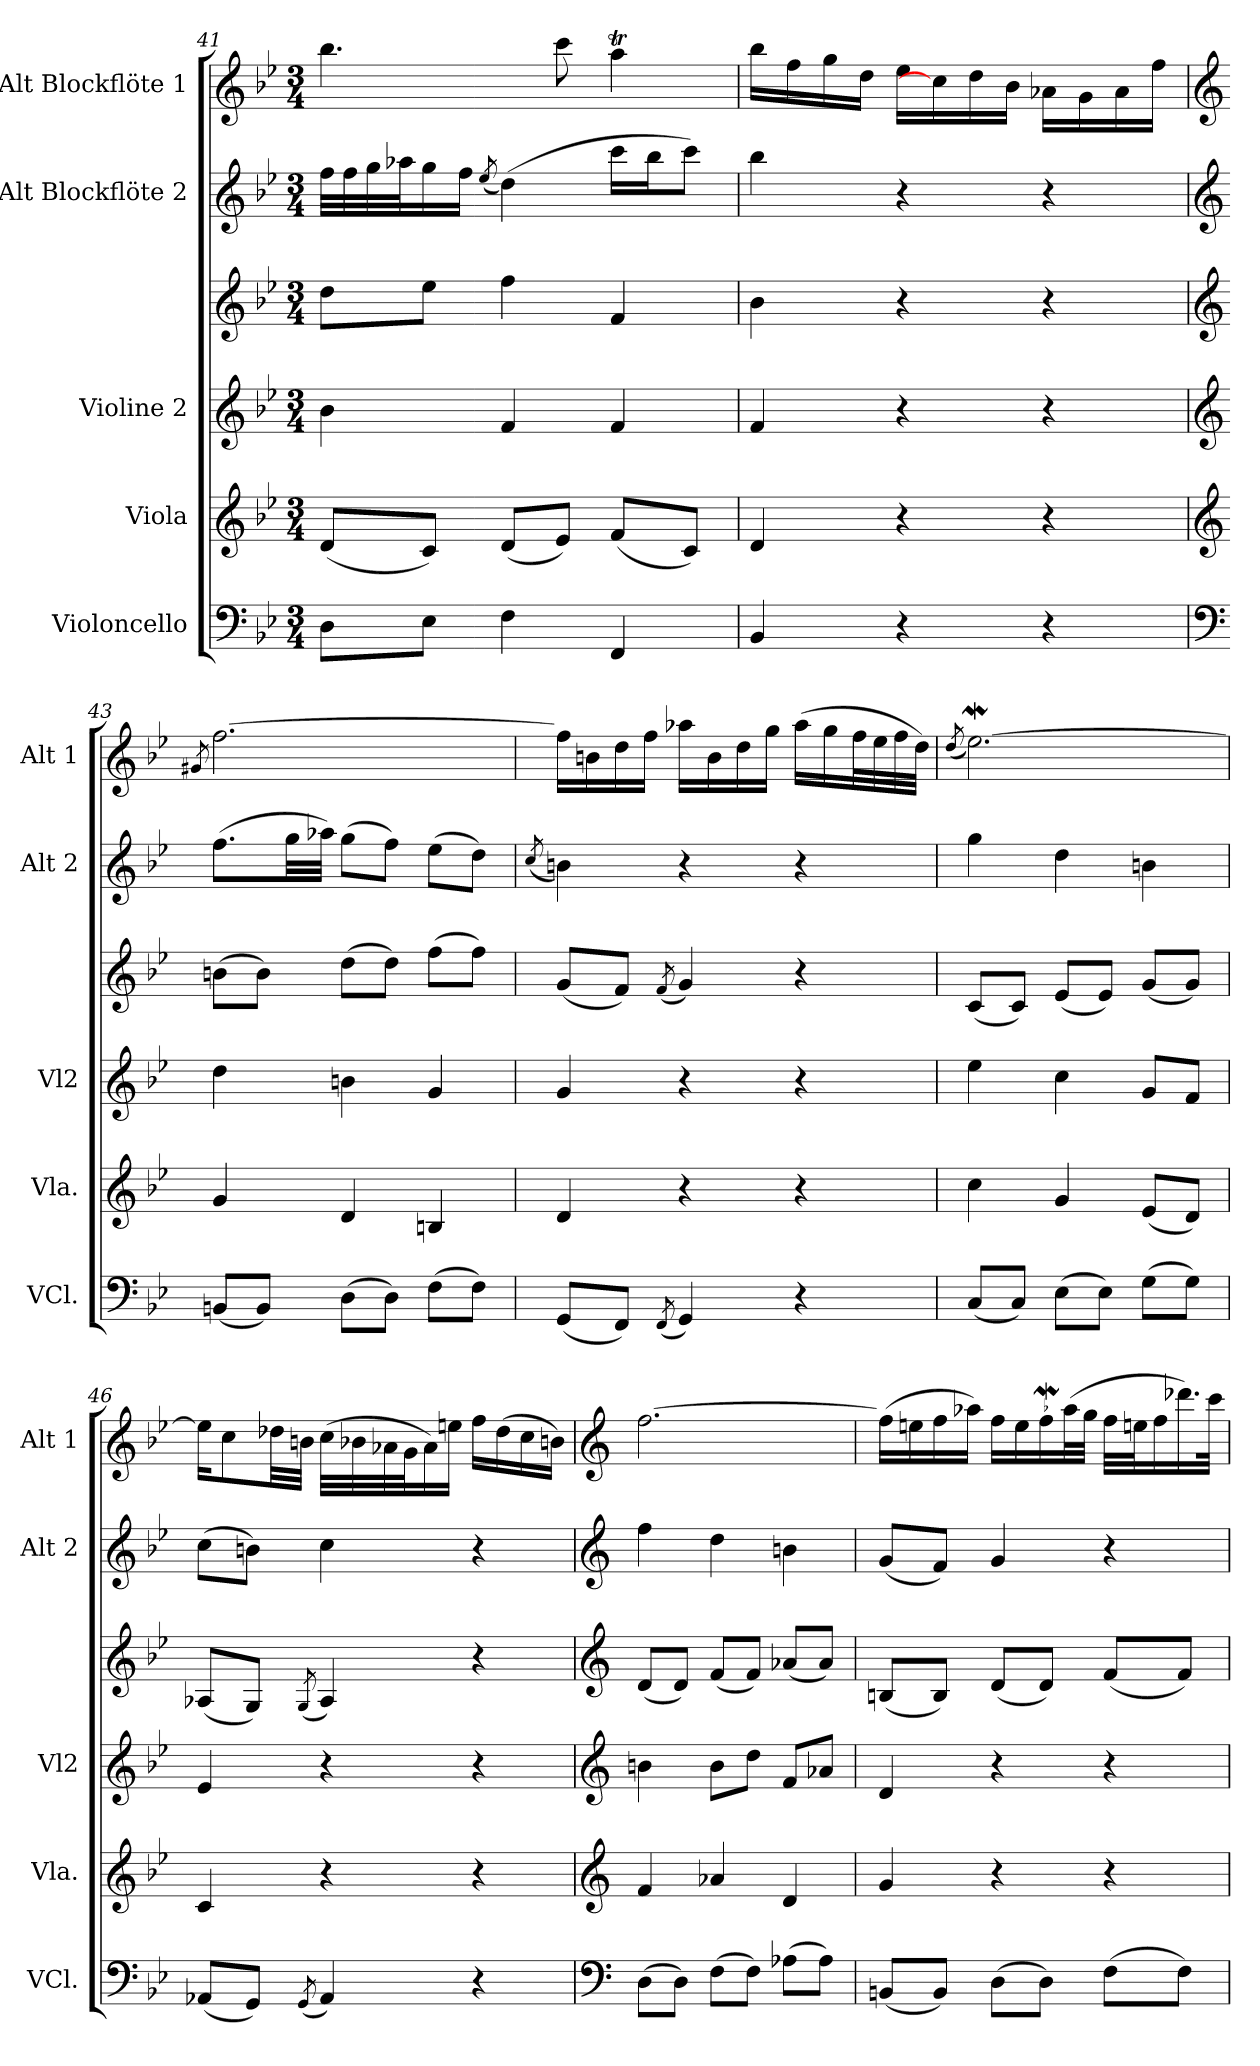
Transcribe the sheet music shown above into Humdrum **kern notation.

**kern	**kern	**kern	**kern	**kern	**kern
*part5	*part4	*part3	*part3	*part2	*part1
*staff6	*staff5	*staff4	*staff3	*staff2	*staff1
*I"Violoncello	*I"Viola	*I"Violine 2	*	*I"Alt Blockflöte 2	*I"Alt Blockflöte 1
*I'VCl.	*I'Vla.	*I'Vl2	*	*I'Alt 2	*I'Alt 1
*clefF4	*clefG2	*clefG2	*clefG2	*clefG2	*clefG2
*k[b-e-]	*k[b-e-]	*k[b-e-]	*k[b-e-]	*k[b-e-]	*k[b-e-]
*M3/4	*M3/4	*M3/4	*M3/4	*M3/4	*M3/4
=41	=41	=41	=41	=41	=41
8D\L	(8d/L	4b-\	8dd\L	32ff\LLL	4.bb-\
.	.	.	.	32ff\	.
.	.	.	.	32gg\	.
.	.	.	.	32aa-X\J	.
8E-\J	8c/J)	.	8ee-\J	16gg\	.
.	.	.	.	16ff\JJ	.
.	.	.	.	(8qee-/	.
4F\	(8d/L	4f/	4ff\	(4dd\)	.
.	8e-/J)	.	.	.	8ccc\
4FF/	(8f/L	4f/	4f/	16ccc\LL	4aat\
.	.	.	.	16bb-\J	.
.	8c/J)	.	.	8ccc\J)	.
!!LO:LB:g=z
=42	=42	=42	=42	=42	=42
4BB-/	4d/	4f/	4b-\	4bb-\	16bb-\LL
.	.	.	.	.	16ff\
.	.	.	.	.	16gg\
.	.	.	.	.	16dd\JJ
4r	4r	4r	4r	4r	16ee-\LL
.	.	.	.	.	16cc\]
.	.	.	.	.	16dd\
.	.	.	.	.	16b-\JJ
4r	4r	4r	4r	4r	16a-X\LL
.	.	.	.	.	16g\
.	.	.	.	.	16a-\
.	.	.	.	.	16ff\JJ
=43	=43	=43	=43	=43	=43
*clefF4	*clefG2	*clefG2	*clefG2	*clefG2	*clefG2
.	.	.	.	.	8qg#X/
(8BBn/L	4g/	4dd\	(8bn\L	(8.ff\L	[2.ff\
8BB/J)	.	.	8b\J)	.	.
.	.	.	.	32gg\LL	.
.	.	.	.	32aa-X\JJJ)	.
(8D\L	4d/	4bn\	(8dd\L	(8gg\L	.
8D\J)	.	.	8dd\J)	8ff\J)	.
(8F\L	4Bn/	4g/	(8ff\L	(8ee-\L	.
8F\J)	.	.	8ff\J)	8dd\J)	.
=44	=44	=44	=44	=44	=44
.	.	.	.	(8qcc/	.
(8GG/L	4d/	4g/	(8g/L	4bn\)	16ff\LL]
.	.	.	.	.	16bn\
8FF/J)	.	.	8f/J)	.	16dd\
.	.	.	.	.	16ff\JJ
(8qFF/	.	.	(8qf/	.	.
4GG/)	4r	4r	4g/)	4r	16aa-X\LL
.	.	.	.	.	16b\
.	.	.	.	.	16dd\
.	.	.	.	.	16gg\JJ
4r	4r	4r	4r	4r	(16aa-\LL
.	.	.	.	.	16gg\
.	.	.	.	.	32ff\L
.	.	.	.	.	32ee-\
.	.	.	.	.	32ff\
.	.	.	.	.	32dd\JJJ)
=45	=45	=45	=45	=45	=45
.	.	.	.	.	(8qdd/
(8C/L	4cc\	4ee-\	(8c/L	4gg\	[2.ee-w\)
8C/J)	.	.	8c/J)	.	.
(8E-\L	4g/	4cc\	(8e-/L	4dd\	.
8E-\J)	.	.	8e-/J)	.	.
(8G\L	(8e-/L	8g/L	(8g/L	4bn\	.
8G\J)	8d/J)	8f/J	8g/J)	.	.
=46	=46	=46	=46	=46	=46
(8AA-X/L	4c/	4e-/	(8A-X/L	(8cc\L	16ee-\KL]
.	.	.	.	.	8cc\
8GG/J)	.	.	8G/J)	8bn\J)	.
.	.	.	.	.	32dd-X\LL
.	.	.	.	.	32bn\JJJ
(8qGG/	.	.	(8qG/	.	.
4AA-/)	4r	4r	4A-/)	4cc\	(32cc\LLL
.	.	.	.	.	32b-X\
.	.	.	.	.	32a-X\
.	.	.	.	.	32g\J
.	.	.	.	.	16a-\)
.	.	.	.	.	16een\JJ
4r	4r	4r	4r	4r	16ff\LL
.	.	.	.	.	(16dd-\
.	.	.	.	.	16cc\
.	.	.	.	.	16bn\JJ)
!!LO:PB:g=z
=47	=47	=47	=47	=47	=47
*clefF4	*clefG2	*clefG2	*clefG2	*clefG2	*clefG2
(8D\L	4f/	4bn\	(8d/L	4ff\	[2.ff\
8D\J)	.	.	8d/J)	.	.
(8F\L	4a-X/	8b\L	(8f/L	4dd\	.
8F\J)	.	8dd\J	8f/J)	.	.
(8A-X\L	4d/	8f/L	(8a-X/L	4bn\	.
8A-\J)	.	8a-X/J	8a-/J)	.	.
=48	=48	=48	=48	=48	=48
(8BBn/L	4g/	4d/	(8Bn/L	(8g/L	(16ff\LL]
.	.	.	.	.	16een\
8BB/J)	.	.	8B/J)	8f/J)	16ff\
.	.	.	.	.	16aa-X\JJ)
(8D\L	4r	4r	(8d/L	4g/	16ff\LL
.	.	.	.	.	16ee\
8D\J)	.	.	8d/J)	.	16ffW\
.	.	.	.	.	(32aa-\L
.	.	.	.	.	32gg\JJJ
(8F\L	4r	4r	(8f/L	4r	32ff\LLL
.	.	.	.	.	32ee\J
.	.	.	.	.	16ff\
8F\J)	.	.	8f/J)	.	16.ddd-X\)
.	.	.	.	.	32ccc\JJk
=	=	=	=	=	=
*-	*-	*-	*-	*-	*-
